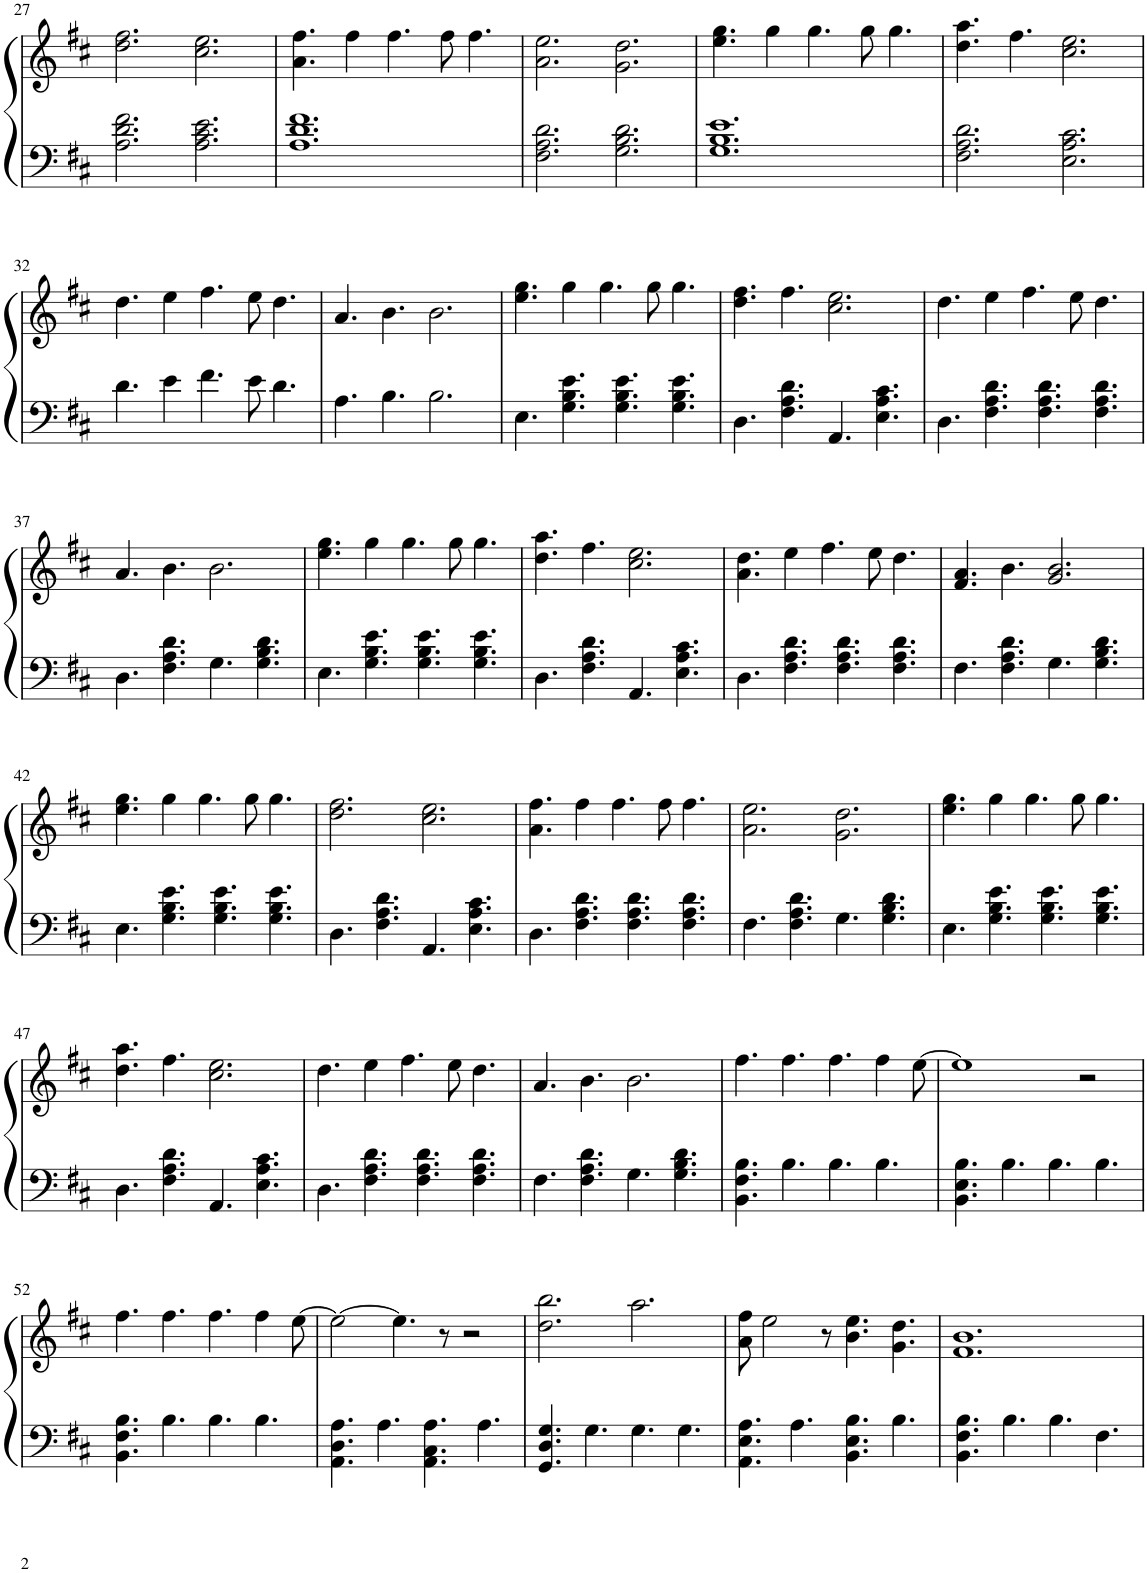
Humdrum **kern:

**kern	**kern
*part1	*part1
*staff2	*staff1
*I"Klavír	*
*I'Kl.	*
!!LO:PB:g=z
*clefF4	*clefG2
*k[f#c#]	*k[f#c#]
*M12/8	*M12/8
=27	=27
2.A\ 2.d\ 2.f#\	2.dd\ 2.ff#\
2.A\ 2.c#\ 2.e\	2.cc#\ 2.ee\
=28	=28
1.A 1.d 1.f#	4.a\ 4.ff#\
.	4ff#\
.	4.ff#\
.	8ff#\
.	4.ff#\
=29	=29
2.F#\ 2.A\ 2.d\	2.a\ 2.ee\
2.G\ 2.B\ 2.d\	2.g\ 2.dd\
=30	=30
1.G 1.B 1.e	4.ee\ 4.gg\
.	4gg\
.	4.gg\
.	8gg\
.	4.gg\
=31	=31
2.F#\ 2.A\ 2.d\	4.dd\ 4.aa\
.	4.ff#\
2.E\ 2.A\ 2.c#\	2.cc#\ 2.ee\
!!LO:LB:g=z
=32	=32
4.d\	4.dd\
4e\	4ee\
4.f#\	4.ff#\
8e\	8ee\
4.d\	4.dd\
=33	=33
4.A\	4.a/
4.B\	4.b\
2.B\	2.b\
=34	=34
4.E\	4.ee\ 4.gg\
4.G\ 4.B\ 4.e\	4gg\
.	4.gg\
4.G\ 4.B\ 4.e\	.
.	8gg\
4.G\ 4.B\ 4.e\	4.gg\
=35	=35
4.D\	4.dd\ 4.ff#\
4.F#\ 4.A\ 4.d\	4.ff#\
4.AA/	2.cc#\ 2.ee\
4.E\ 4.A\ 4.c#\	.
=36	=36
4.D\	4.dd\
4.F#\ 4.A\ 4.d\	4ee\
.	4.ff#\
4.F#\ 4.A\ 4.d\	.
.	8ee\
4.F#\ 4.A\ 4.d\	4.dd\
!!LO:LB:g=z
=37	=37
4.D\	4.a/
4.F#\ 4.A\ 4.d\	4.b\
4.G\	2.b\
4.G\ 4.B\ 4.d\	.
=38	=38
4.E\	4.ee\ 4.gg\
4.G\ 4.B\ 4.e\	4gg\
.	4.gg\
4.G\ 4.B\ 4.e\	.
.	8gg\
4.G\ 4.B\ 4.e\	4.gg\
=39	=39
4.D\	4.dd\ 4.aa\
4.F#\ 4.A\ 4.d\	4.ff#\
4.AA/	2.cc#\ 2.ee\
4.E\ 4.A\ 4.c#\	.
=40	=40
4.D\	4.a\ 4.dd\
4.F#\ 4.A\ 4.d\	4ee\
.	4.ff#\
4.F#\ 4.A\ 4.d\	.
.	8ee\
4.F#\ 4.A\ 4.d\	4.dd\
=41	=41
4.F#\	4.f#/ 4.a/
4.F#\ 4.A\ 4.d\	4.b\
4.G\	2.g/ 2.b/
4.G\ 4.B\ 4.d\	.
!!LO:LB:g=z
=42	=42
4.E\	4.ee\ 4.gg\
4.G\ 4.B\ 4.e\	4gg\
.	4.gg\
4.G\ 4.B\ 4.e\	.
.	8gg\
4.G\ 4.B\ 4.e\	4.gg\
=43	=43
4.D\	2.dd\ 2.ff#\
4.F#\ 4.A\ 4.d\	.
4.AA/	2.cc#\ 2.ee\
4.E\ 4.A\ 4.c#\	.
=44	=44
4.D\	4.a\ 4.ff#\
4.F#\ 4.A\ 4.d\	4ff#\
.	4.ff#\
4.F#\ 4.A\ 4.d\	.
.	8ff#\
4.F#\ 4.A\ 4.d\	4.ff#\
=45	=45
4.F#\	2.a\ 2.ee\
4.F#\ 4.A\ 4.d\	.
4.G\	2.g\ 2.dd\
4.G\ 4.B\ 4.d\	.
=46	=46
4.E\	4.ee\ 4.gg\
4.G\ 4.B\ 4.e\	4gg\
.	4.gg\
4.G\ 4.B\ 4.e\	.
.	8gg\
4.G\ 4.B\ 4.e\	4.gg\
!!LO:LB:g=z
=47	=47
4.D\	4.dd\ 4.aa\
4.F#\ 4.A\ 4.d\	4.ff#\
4.AA/	2.cc#\ 2.ee\
4.E\ 4.A\ 4.c#\	.
=48	=48
4.D\	4.dd\
4.F#\ 4.A\ 4.d\	4ee\
.	4.ff#\
4.F#\ 4.A\ 4.d\	.
.	8ee\
4.F#\ 4.A\ 4.d\	4.dd\
=49	=49
4.F#\	4.a/
4.F#\ 4.A\ 4.d\	4.b\
4.G\	2.b\
4.G\ 4.B\ 4.d\	.
=50	=50
4.BB\ 4.F#\ 4.B\	4.ff#\
4.B\	4.ff#\
4.B\	4.ff#\
4.B\	4ff#\
.	[8ee\
=51	=51
4.BB\ 4.E\ 4.B\	1ee]
4.B\	.
4.B\	.
.	2r
4.B\	.
!!LO:LB:g=z
=52	=52
4.BB\ 4.F#\ 4.B\	4.ff#\
4.B\	4.ff#\
4.B\	4.ff#\
4.B\	4ff#\
.	[8ee\
=53	=53
4.AA\ 4.D\ 4.A\	2ee\_
4.A\	.
.	4.ee\]
4.AA\ 4.C#\ 4.A\	.
.	8r
.	2r
4.A\	.
=54	=54
4.GG/ 4.D/ 4.G/	2.dd\ 2.bb\
4.G\	.
4.G\	2.aa\
4.G\	.
=55	=55
4.AA\ 4.E\ 4.A\	8a\ 8ff#\
.	2ee\
4.A\	.
.	8r
4.BB\ 4.E\ 4.B\	4.b\ 4.ee\
4.B\	4.g\ 4.dd\
=56	=56
4.BB\ 4.F#\ 4.B\	1.f# 1.b
4.B\	.
4.B\	.
4.F#\	.
=	=
*-	*-
